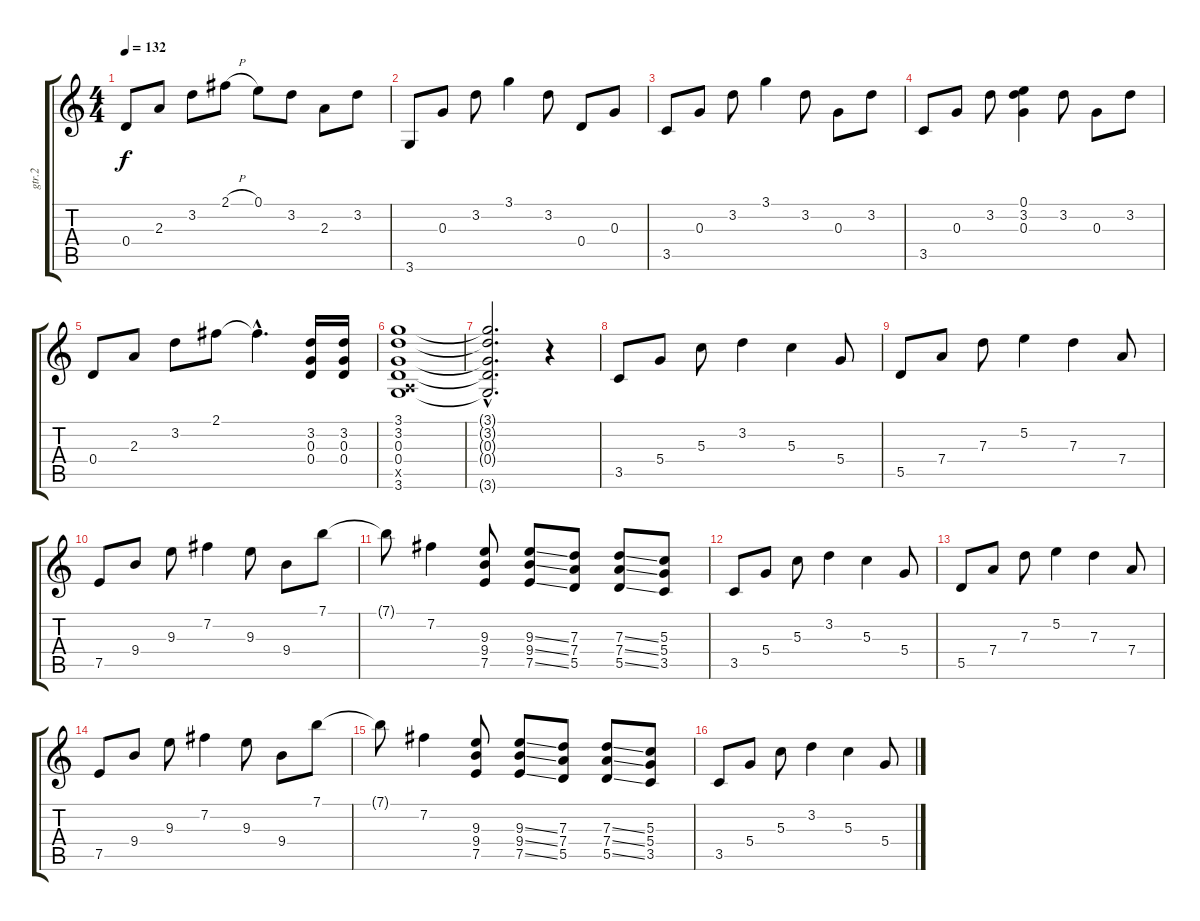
\track ("gtr.2" "gtr.2") {instrument acousticguitarsteel}
\staff {score tabs}
\tuning (E4 B3 G3 D3 A2 E2) {hide}
\ts (4 4)
\tempo 132
\clef g2
\ks c
0.4.8{dy f} 2.3.8 3.2.8 2.1{h}.8 0.1.8 3.2.8 2.3.8 3.2.8 |
3.6.8 0.3.8 3.2.8 3.1.4 3.2.8 0.4.8 0.3.8 |
3.5.8 0.3.8 3.2.8 3.1.4 3.2.8 0.3.8 3.2.8 |
3.5.8 0.3.8 3.2.8 (0.1 3.2 0.3).4 3.2.8 0.3.8 3.2.8 |
0.4.8 2.3.8 3.2.8 2.1.8 2.1{hac t}.4{d} (3.2 0.3 0.4).16 (3.2 0.3 0.4).16 |
(3.1 3.2 0.3 0.4 0.5{x} 3.6).1 |
(3.1{hac t} 3.2{hac t} 0.3{hac t} 0.4{hac t} 3.6{hac t}).2{d} r.4 |
3.5.8 5.4.8 5.3.8 3.2.4 5.3.4 5.4.8 |
5.5.8 7.4.8 7.3.8 5.2.4 7.3.4 7.4.8 |
7.5.8 9.4.8 9.3.8 7.2.4 9.3.8 9.4.8 7.1.8 |
7.1{t}.8 7.2.4 (9.3 9.4 7.5).8 (9.3{ss} 9.4{ss} 7.5{ss}).8 (7.3 7.4 5.5).8 (7.3{ss} 7.4{ss} 5.5{ss}).8 (5.3 5.4 3.5).8 |
3.5.8 5.4.8 5.3.8 3.2.4 5.3.4 5.4.8 |
5.5.8 7.4.8 7.3.8 5.2.4 7.3.4 7.4.8 |
7.5.8 9.4.8 9.3.8 7.2.4 9.3.8 9.4.8 7.1.8 |
7.1{t}.8 7.2.4 (9.3 9.4 7.5).8 (9.3{ss} 9.4{ss} 7.5{ss}).8 (7.3 7.4 5.5).8 (7.3{ss} 7.4{ss} 5.5{ss}).8 (5.3 5.4 3.5).8 |
3.5.8 5.4.8 5.3.8 3.2.4 5.3.4 5.4.8
